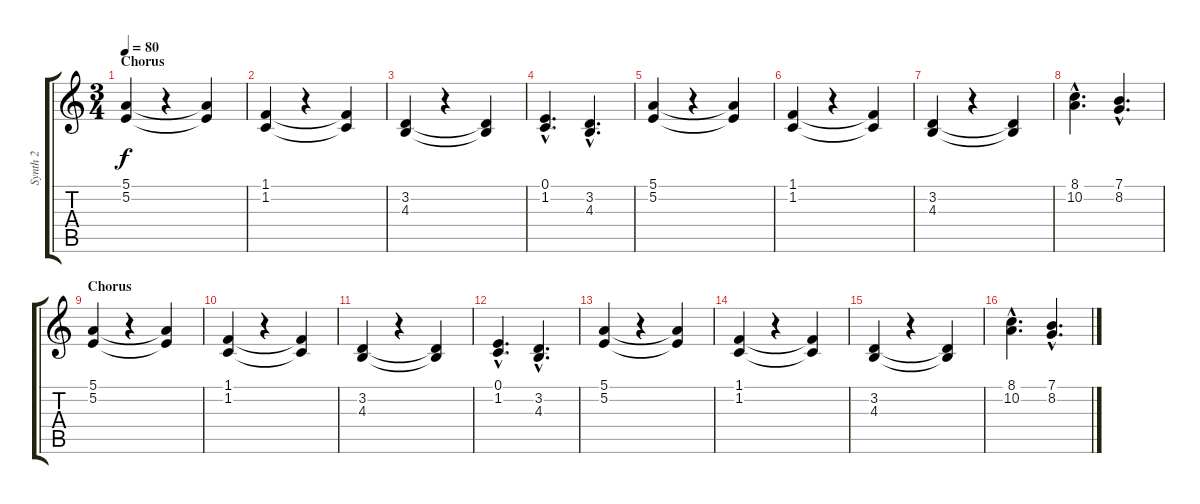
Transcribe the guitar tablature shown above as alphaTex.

\track ("Synth 2" "Synth 2") {instrument synthstrings1}
\staff {score tabs}
\tuning (E4 B3 G3 D3 A2 E2) {hide}
\ts (3 4)
\section ("" "Chorus")
\tempo 80
\clef g2
\ks c
(5.1 5.2).4{dy f} r.4 (5.1{t} 5.2{t}).4 |
(1.1 1.2).4 r.4 (1.1{t} 1.2{t}).4 |
(3.2 4.3).4 r.4 (3.2{t} 4.3{t}).4 |
(0.1{hac} 1.2{hac}).4{d} (3.2{hac} 4.3{hac}).4{d} |
(5.1 5.2).4 r.4 (5.1{t} 5.2{t}).4 |
(1.1 1.2).4 r.4 (1.1{t} 1.2{t}).4 |
(3.2 4.3).4 r.4 (3.2{t} 4.3{t}).4 |
(8.1{hac} 10.2{hac}).4{d} (7.1{hac} 8.2{hac}).4{d} |
\section ("" "Chorus")
(5.1 5.2).4 r.4 (5.1{t} 5.2{t}).4 |
(1.1 1.2).4 r.4 (1.1{t} 1.2{t}).4 |
(3.2 4.3).4 r.4 (3.2{t} 4.3{t}).4 |
(0.1{hac} 1.2{hac}).4{d} (3.2{hac} 4.3{hac}).4{d} |
(5.1 5.2).4 r.4 (5.1{t} 5.2{t}).4 |
(1.1 1.2).4 r.4 (1.1{t} 1.2{t}).4 |
(3.2 4.3).4 r.4 (3.2{t} 4.3{t}).4 |
(8.1{hac} 10.2{hac}).4{d} (7.1{hac} 8.2{hac}).4{d}
